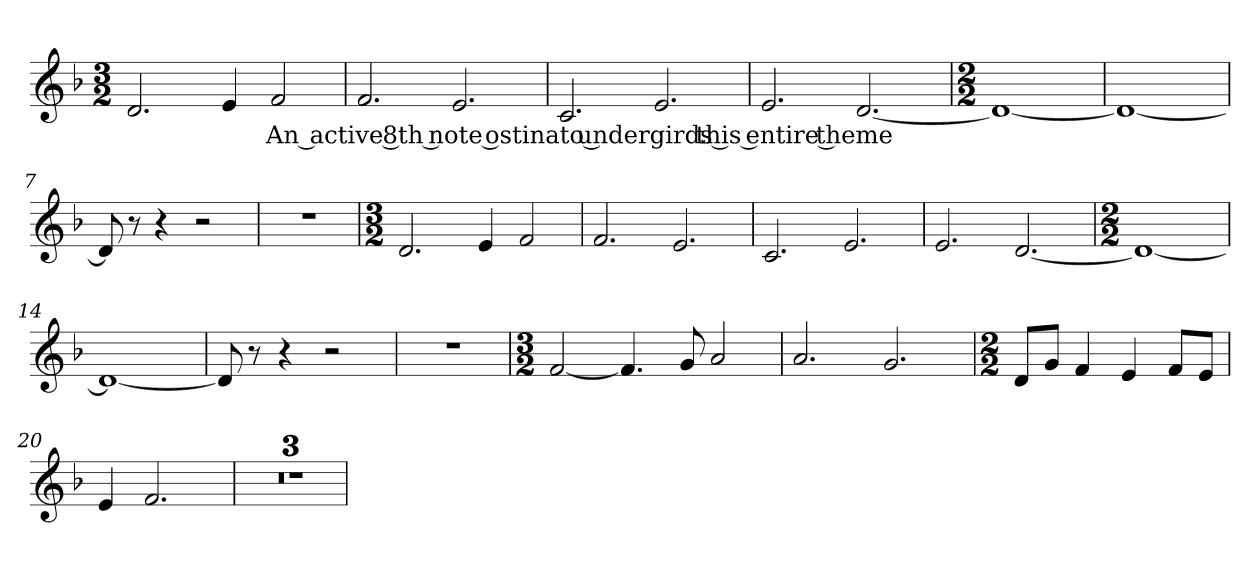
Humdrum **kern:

**kern	**text
*part1	*part1
*staff1	*staff1
*clefG2	*
*k[b-]	*
*d:	*
*M3/2	*
*MM184	*
=1	=1
2.d	.
4e	.
2f	An active 8th note ostinato undergirds this entire theme
=2	=2
2.f	.
2.e	.
=3	=3
2.c	.
2.e	.
=4	=4
2.e	.
[2.d	.
=5	=5
*M2/2	*
1d_	.
=6	=6
1d_	.
=7	=7
8d]	.
8r	.
4r	.
2r	.
=8	=8
1r	.
=9	=9
*M3/2	*
2.d	.
4e	.
2f	.
=10	=10
2.f	.
2.e	.
=11	=11
2.c	.
2.e	.
=12	=12
2.e	.
[2.d	.
=13	=13
*M2/2	*
1d_	.
=14	=14
1d_	.
=15	=15
8d]	.
8r	.
4r	.
2r	.
=16	=16
1r	.
=17	=17
*M3/2	*
[2f	.
4.f]	.
8g	.
2a	.
=18	=18
2.a	.
2.g	.
=19	=19
*M2/2	*
8dL	.
8gJ	.
4f	.
4e	.
8fL	.
8eJ	.
=20	=20
4e	.
2.f	.
=21	=21
1r	.
=22	=22
1r	.
=23	=23
1r	.
=	=
*-	*-
